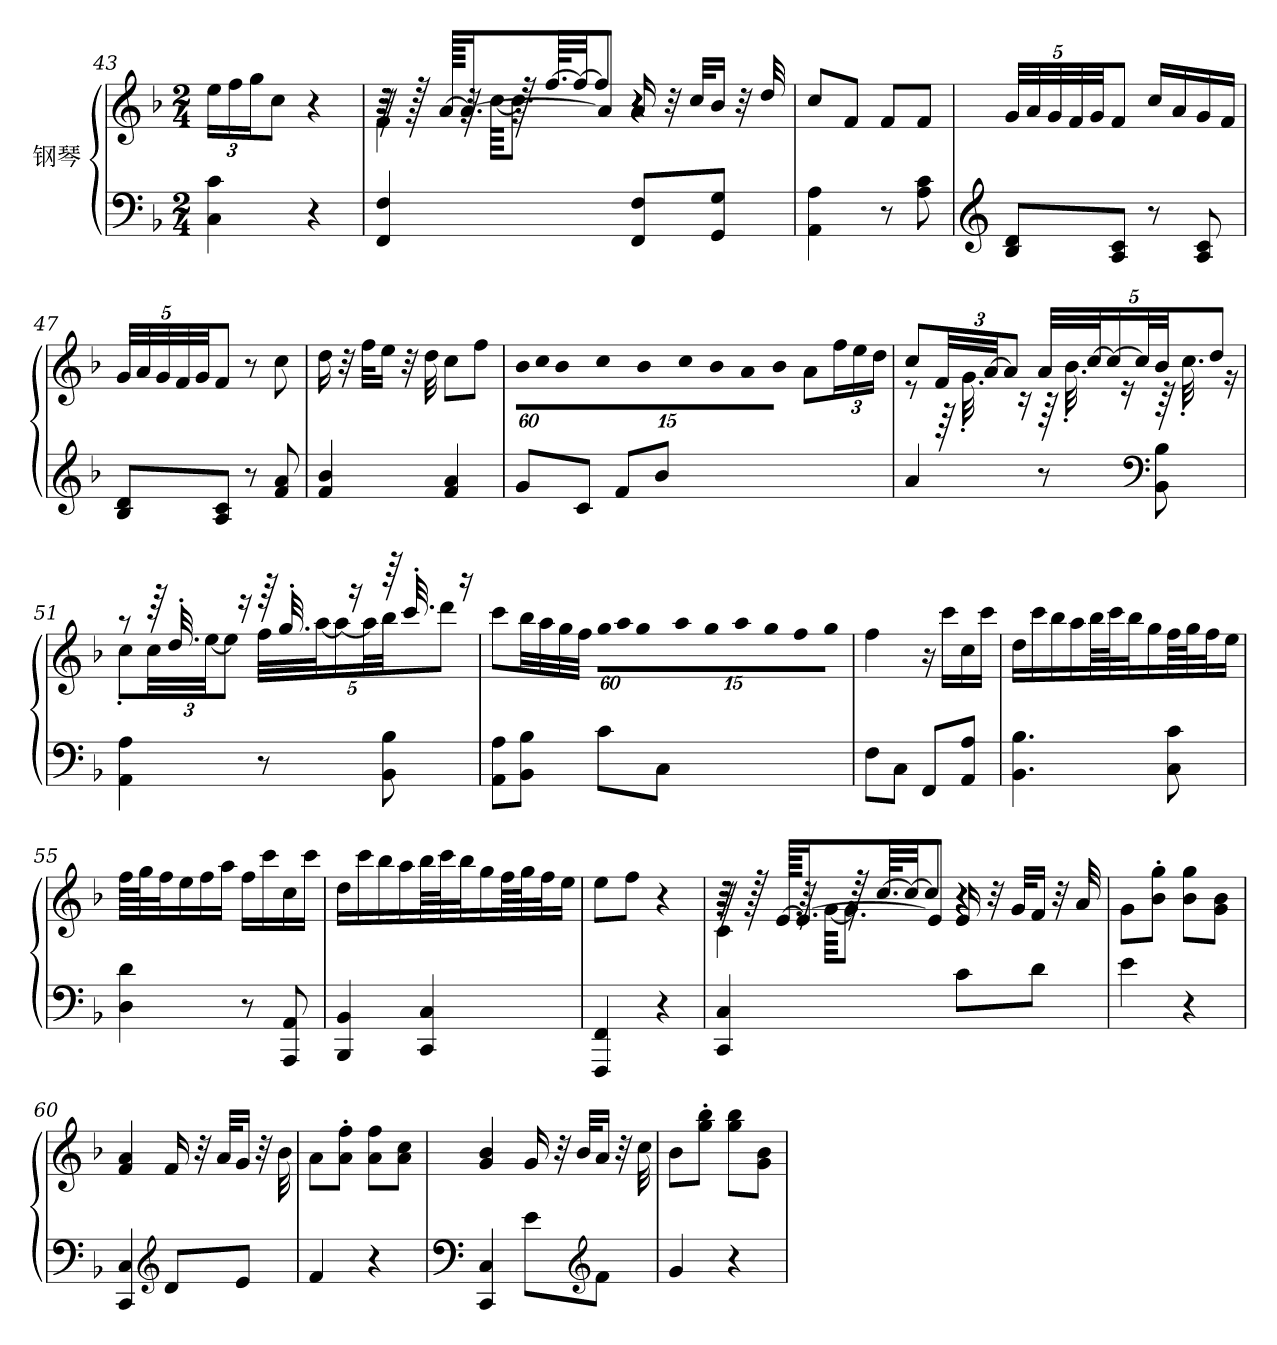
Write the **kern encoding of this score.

**kern	**kern
*part2	*part1
*staff2	*staff1
*I"钢琴	*I"钢琴
*clefF4	*clefG2
*k[b-]	*k[b-]
*M2/4	*M2/4
*	*Xbrackettup
=43	=43
4C\ 4c\	24ee\LL
.	24ff\
.	24gg\J
.	8cc\J
4r	4r
!!LO:LB:g=z
=44	=44
*	*^
*	*	*^
*	*	*	*^
4FF/ 4F/	16r	32r	64r	4f\
.	.	.	128r	.
.	.	.	[128a/KKKLL	.
.	.	64r	16.a/J_	.
.	.	[64cc\KKKL	.	.
.	128r	8.cc\J]	.	.
.	[64.ff/KLLL	.	.	.
.	32ff/JJ_	.	.	.
.	8ff/J]	.	8a/J]	.
8FF/ 8F/L	16a/	4r	4r	4r
.	32r	.	.	.
.	32cc/KLL	.	.	.
8GG/ 8G/J	16b-/JJ	.	.	.
.	32r	.	.	.
.	32dd/	.	.	.
*	*v	*v	*v	*v
=45	=45
4AA\ 4A\	8cc/L
.	8f/J
8r	8f/L
8A\ 8c\	8f/J
=46	=46
*clefG2	*
8B-/ 8d/L	40g/LLL
.	40a/
.	40g/
.	40f/
.	40g/JJ
8A/ 8c/J	8f/J
8r	16cc/LL
.	16a/
8A/ 8c/	16g/
.	16f/JJ
!!LO:LB:g=z
=47	=47
8B-/ 8d/L	40g/LLL
.	40a/
.	40g/
.	40f/
.	40g/JJ
8A/ 8c/J	8f/J
8r	8r
8f/ 8a/	8cc\
=48	=48
4f/ 4b-/	16dd\
.	32r
.	32ff\KLL
.	16ee\JJ
.	32r
.	32dd\
4f/ 4a/	8cc\L
.	8ff\J
=49	=49
!	!LO:N:vis=32
8g/L	1920%53b-\LLL
!	!LO:N:vis=32
.	1920%53cc\
.	1920ryy
!	!LO:N:vis=32
.	1920%53b-\
!	!LO:N:vis=32
.	1920%53cc\
!	!LO:N:vis=32
.	1920%53b-\
8c/J	.
.	1920ryy
!	!LO:N:vis=32
.	1920%53cc\
!	!LO:N:vis=32
.	1920%53b-\
!	!LO:N:vis=32
.	1920%53a\
.	1920ryy
!	!LO:N:vis=32
.	1920%53b-\JJJ
8f/L	8a\L
8b-/J	24ff\L
.	24ee\
.	24dd\JJ
!!LO:LB:g=z
=50	=50
*	*^
4a/	8cc/L	8r
.	48f/LL	64r
.	.	32.g'\
.	[48a/JJ	.
.	12a/J]	.
.	.	16r
8r	40a/LLL	64r
.	.	32.b-'\
.	[40cc/J	.
.	20cc/_	.
.	.	16r
.	40cc/L]	.
*clefF4	*	*
8BB-\ 8B-\	40b-/JJ	64r
.	.	32.cc'\
.	10dd/J	.
.	.	16r
=51	=51	=51
4AA\ 4A\	8r	8cc'\L
.	64r	48cc\LL
.	32.dd'/	.
.	.	[48ee\JJ
.	.	12ee\J]
.	16r	.
8r	64r	40ff\LLL
.	32.gg'/	.
.	.	[40aa\J
.	.	20aa\_
.	16r	.
.	.	40aa\L]
8BB-\ 8B-\	64r	40bb-\JJ
.	32.ccc'/	.
.	.	10ddd\J
.	16r	.
*	*v	*v
!!LO:LB:g=z
=52	=52
8AA\ 8A\L	8ccc\L
8BB-\ 8B-\J	32bb-\LL
.	32aa\
.	32gg\
.	32ff\JJJ
!	!LO:N:vis=32
8c\L	1920%53gg\LLL
!	!LO:N:vis=32
.	1920%53aa\
.	1920ryy
!	!LO:N:vis=32
.	1920%53gg\
!	!LO:N:vis=32
.	1920%53aa\
!	!LO:N:vis=32
.	1920%53gg\
8C\J	.
.	1920ryy
!	!LO:N:vis=32
.	1920%53aa\
!	!LO:N:vis=32
.	1920%53gg\
!	!LO:N:vis=32
.	1920%53ff\
.	1920ryy
!	!LO:N:vis=32
.	1920%53gg\JJJ
=53	=53
8F\L	4ff\
8C\J	.
8FF/L	16r
.	16ccc\LL
8AA/ 8A/J	16cc\
.	16ccc\JJ
=54	=54
4.BB-\ 4.B-\	16dd\LL
.	16ccc\
.	16bb-\
.	16aa\
.	64bb-\LL
.	64ccc\J
.	32bb-\J
.	16gg\
8C\ 8c\	64ff\LL
.	64gg\J
.	32ff\J
.	16ee\JJ
!!LO:LB:g=z
=55	=55
4D\ 4d\	64ff\LLLL
.	64gg\J
.	32ff\J
.	16ee\
.	16ff\
.	16aa\JJ
8r	16ff\LL
.	16ccc\
8AAA/ 8AA/	16cc\
.	16ccc\JJ
=56	=56
4BBB-/ 4BB-/	16dd\LL
.	16ccc\
.	16bb-\
.	16aa\
4CC/ 4C/	64bb-\LL
.	64ccc\J
.	32bb-\J
.	16gg\
.	64ff\LL
.	64gg\J
.	32ff\J
.	16ee\JJ
=57	=57
4FFF/ 4FF/	8ee\L
.	8ff\J
4r	4r
!!LO:PB:g=z
=58	=58
*	*^
*	*	*^
*	*	*	*^
4CC/ 4C/	16r	32r	64r	4c\
.	.	.	128r	.
.	.	.	[128e/KKKLL	.
.	.	64r	16.e/J_	.
.	.	[64g\KKKL	.	.
.	128r	8.g\J]	.	.
.	[64.cc/KLLL	.	.	.
.	32cc/JJ_	.	.	.
.	8cc/J]	.	8e/J]	.
8c\L	16e/	4r	4r	4r
.	32r	.	.	.
.	32g/KLL	.	.	.
8d\J	16f/JJ	.	.	.
.	32r	.	.	.
.	32a/	.	.	.
*	*v	*v	*v	*v
=59	=59
4e\	8g\L
.	8b-\' 8gg\'J
4r	8b-\ 8gg\L
.	8g\ 8b-\J
=60	=60
4CC/ 4C/	4f/ 4a/
*clefG2	*
8d/L	16f/
.	32r
.	32a/KLL
8e/J	16g/JJ
.	32r
.	32b-\
=61	=61
4f/	8a\L
.	8a\' 8ff\'J
4r	8a\ 8ff\L
.	8a\ 8cc\J
!!LO:LB:g=z
=62	=62
*clefF4	*
4CC/ 4C/	4g/ 4b-/
8e\L	16g/
.	32r
.	32b-/KLL
*clefG2	*
8f\J	16a/JJ
.	32r
.	32cc\
=63	=63
4g/	8b-\L
.	8gg\' 8bb-\'J
4r	8gg\ 8bb-\L
.	8g\ 8b-\J
=	=
*-	*-
